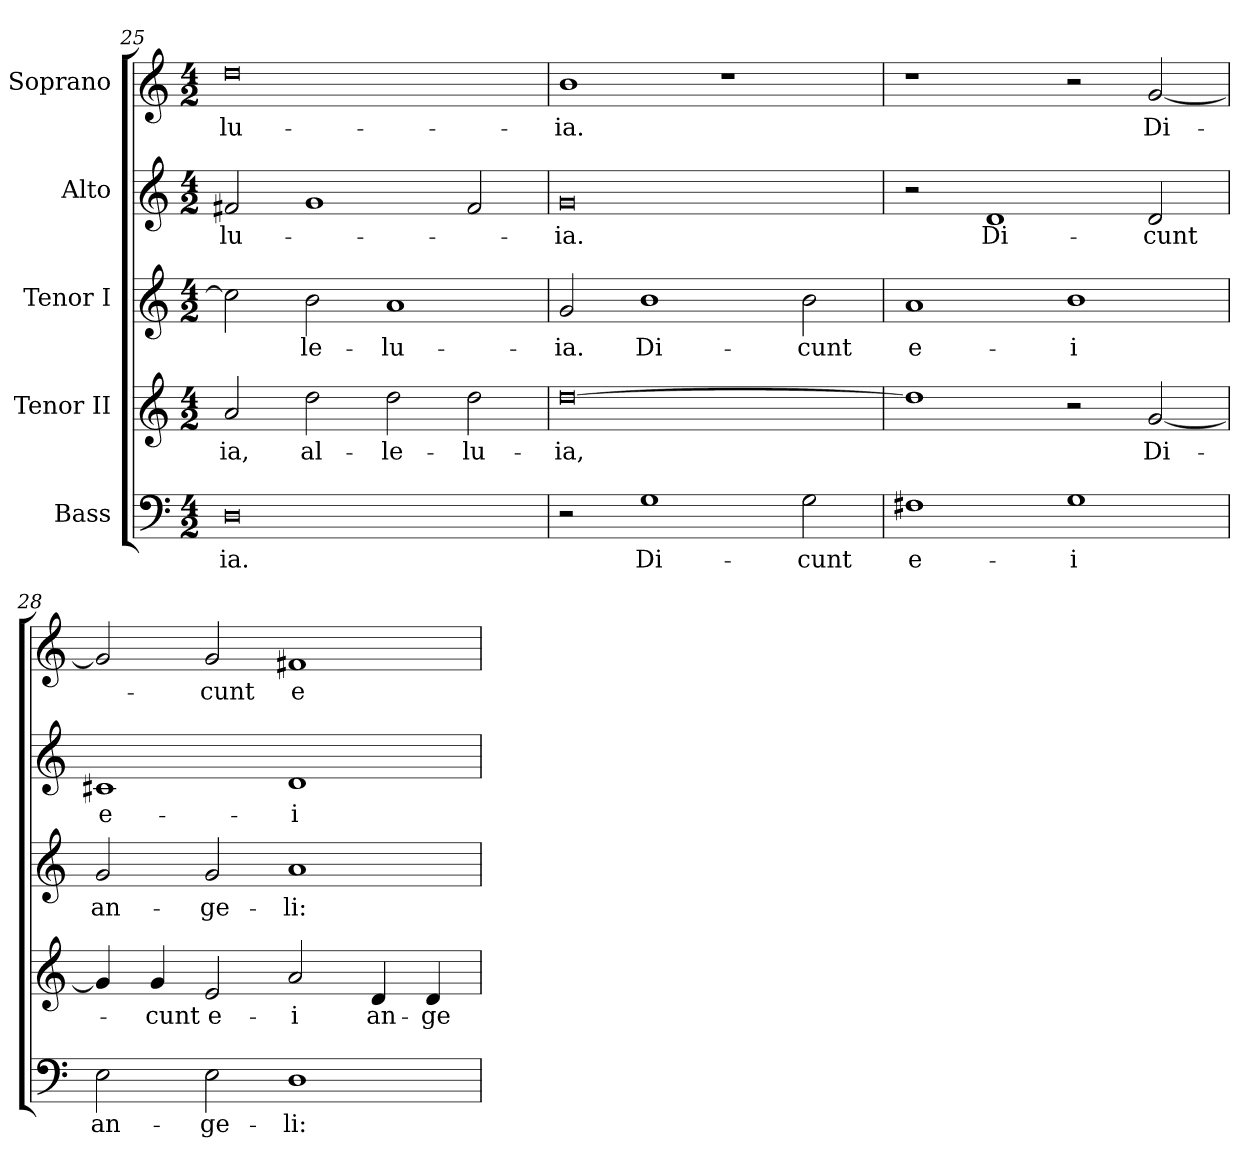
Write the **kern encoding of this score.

**kern	**text	**kern	**text	**kern	**text	**kern	**text	**kern	**text
*part5	*part5	*part4	*part4	*part3	*part3	*part2	*part2	*part1	*part1
*staff5	*staff5	*staff4	*staff4	*staff3	*staff3	*staff2	*staff2	*staff1	*staff1
*I"Bass	*	*I"Tenor II	*	*I"Tenor I	*	*I"Alto	*	*I"Soprano	*
*clefF4	*	*clefG2	*	*clefG2	*	*clefG2	*	*clefG2	*
*	*	*ITrd7c12	*	*ITrd7c12	*	*	*	*	*
*k[]	*	*k[]	*	*k[]	*	*k[]	*	*k[]	*
*C:	*	*C:	*	*C:	*	*C:	*	*C:	*
*M4/2	*	*M4/2	*	*M4/2	*	*M4/2	*	*M4/2	*
=25	=25	=25	=25	=25	=25	=25	=25	=25	=25
!	!LO:LY:b:color=#000000	!	!	!	!	!	!	!	!
!	!	!	!LO:LY:b:color=#000000	!	!	!	!	!	!
!	!	!	!	!	!	!	!LO:LY:b:color=#000000	!	!
!	!	!	!	!	!	!	!	!	!LO:LY:b:color=#000000
0Di	-ia.	2Ai/	-ia,	2ci\]	.	2f#Xi/	-lu-	0ddi	-lu-
!	!	!	!LO:LY:b:color=#000000	!	!	!	!	!	!
!	!	!	!	!	!LO:LY:b:color=#000000	!	!	!	!
.	.	2di\	al-	2Bi\	-le-	1gi	.	.	.
!	!	!	!LO:LY:b:color=#000000	!	!	!	!	!	!
!	!	!	!	!	!LO:LY:b:color=#000000	!	!	!	!
.	.	2di\	-le-	1Ai	-lu-	.	.	.	.
!	!	!	!LO:LY:b:color=#000000	!	!	!	!	!	!
.	.	2di\	-lu-	.	.	2f#i/	.	.	.
!!LO:LB:g=z
=26	=26	=26	=26	=26	=26	=26	=26	=26	=26
!	!	!	!LO:LY:b:color=#000000	!	!	!	!	!	!
!	!	!	!	!	!LO:LY:b:color=#000000	!	!	!	!
!	!	!	!	!	!	!	!LO:LY:b:color=#000000	!	!
!	!	!	!	!	!	!	!	!	!LO:LY:b:color=#000000
2r	.	[>0di	-ia,	2Gi/	-ia.	0gi	-ia.	1bi	-ia.
!	!LO:LY:b:color=#000000	!	!	!	!	!	!	!	!
!	!	!	!	!	!LO:LY:b:color=#000000	!	!	!	!
1Gi	Di-	.	.	1Bi	Di-	.	.	.	.
.	.	.	.	.	.	.	.	1r	.
!	!LO:LY:b:color=#000000	!	!	!	!	!	!	!	!
!	!	!	!	!	!LO:LY:b:color=#000000	!	!	!	!
2Gi\	-cunt	.	.	2Bi\	-cunt	.	.	.	.
=27	=27	=27	=27	=27	=27	=27	=27	=27	=27
!	!LO:LY:b:color=#000000	!	!	!	!	!	!	!	!
!	!	!	!	!	!LO:LY:b:color=#000000	!	!	!	!
1F#Xi	e-	1di]	.	1Ai	e-	2r	.	1r	.
!	!	!	!	!	!	!	!LO:LY:b:color=#000000	!	!
.	.	.	.	.	.	1di	Di-	.	.
!	!LO:LY:b:color=#000000	!	!	!	!	!	!	!	!
!	!	!	!	!	!LO:LY:b:color=#000000	!	!	!	!
1Gi	-i	2r	.	1Bi	-i	.	.	2r	.
!	!	!	!LO:LY:b:color=#000000	!	!	!	!	!	!
!	!	!	!	!	!	!	!LO:LY:b:color=#000000	!	!
!	!	!	!	!	!	!	!	!	!LO:LY:b:color=#000000
.	.	[<2Gi/	Di-	.	.	2di/	-cunt	[<2gi/	Di-
=28	=28	=28	=28	=28	=28	=28	=28	=28	=28
!	!LO:LY:b:color=#000000	!	!	!	!	!	!	!	!
!	!	!	!	!	!LO:LY:b:color=#000000	!	!	!	!
!	!	!	!	!	!	!	!LO:LY:b:color=#000000	!	!
2Ei\	an-	4Gi/]	.	2Gi/	an-	1c#Xi	e-	2gi/]	.
!	!	!	!LO:LY:b:color=#000000	!	!	!	!	!	!
.	.	4Gi/	-cunt	.	.	.	.	.	.
!	!LO:LY:b:color=#000000	!	!	!	!	!	!	!	!
!	!	!	!LO:LY:b:color=#000000	!	!	!	!	!	!
!	!	!	!	!	!LO:LY:b:color=#000000	!	!	!	!
!	!	!	!	!	!	!	!	!	!LO:LY:b:color=#000000
2Ei\	-ge-	2Ei/	e-	2Gi/	-ge-	.	.	2gi/	-cunt
!	!LO:LY:b:color=#000000	!	!	!	!	!	!	!	!
!	!	!	!LO:LY:b:color=#000000	!	!	!	!	!	!
!	!	!	!	!	!LO:LY:b:color=#000000	!	!	!	!
!	!	!	!	!	!	!	!LO:LY:b:color=#000000	!	!
!	!	!	!	!	!	!	!	!	!LO:LY:b:color=#000000
1Di	-li:	2Ai/	-i	1Ai	-li:	1di	-i	1f#Xi	e-
!	!	!	!LO:LY:b:color=#000000	!	!	!	!	!	!
.	.	4Di/	an-	.	.	.	.	.	.
!	!	!	!LO:LY:b:color=#000000	!	!	!	!	!	!
.	.	4Di/	-ge-	.	.	.	.	.	.
=	=	=	=	=	=	=	=	=	=
*-	*-	*-	*-	*-	*-	*-	*-	*-	*-
